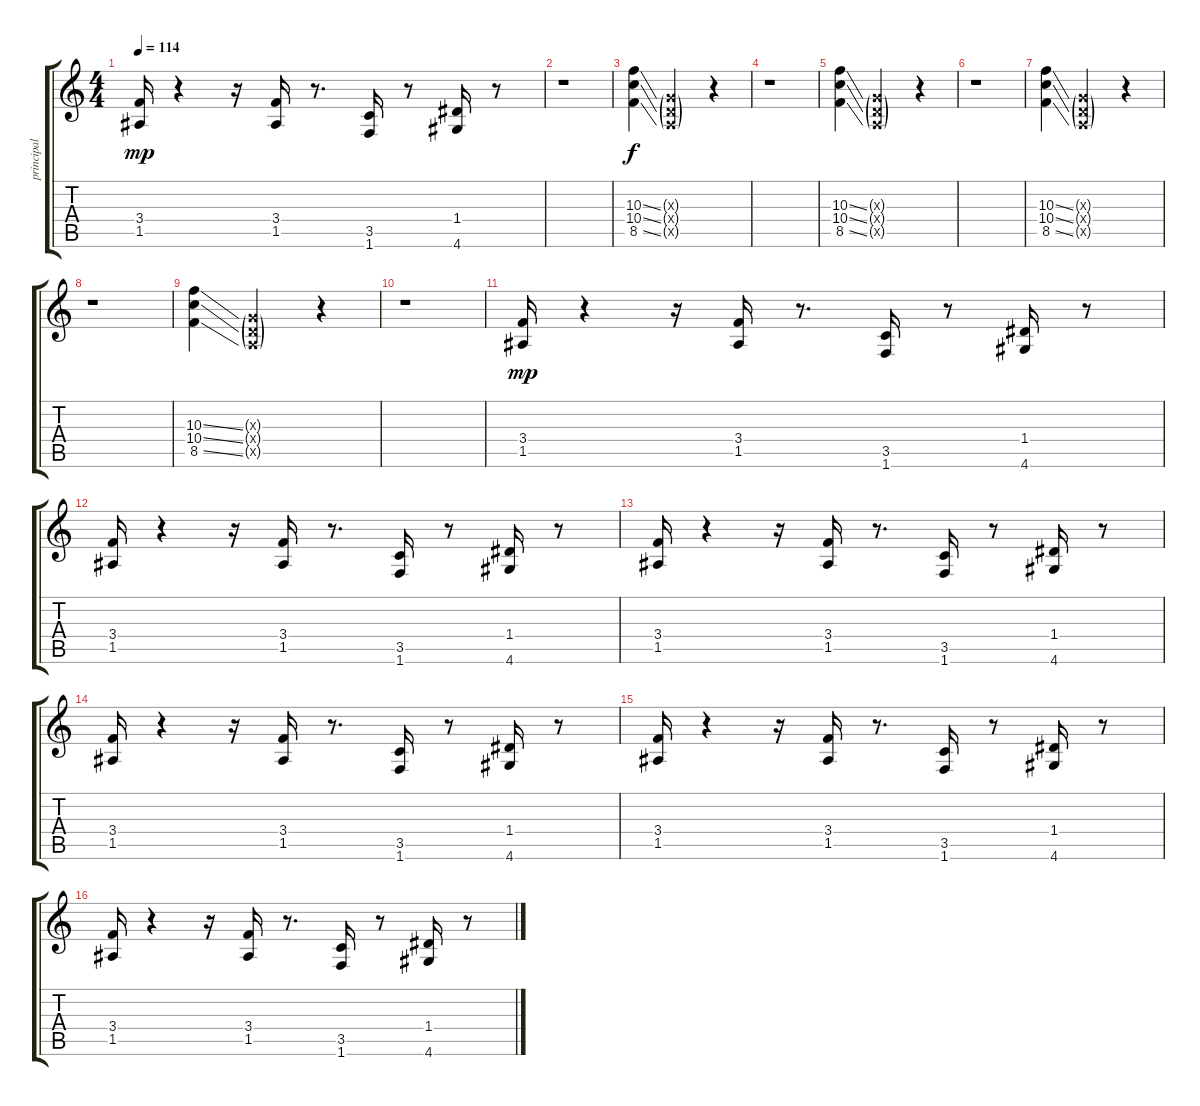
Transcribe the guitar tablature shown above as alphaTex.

\track ("principal" "principal") {instrument distortionguitar}
\staff {score tabs}
\tuning (E4 B3 G3 D3 A2 E2) {hide}
\ts (4 4)
\tempo 114
\clef g2
\ks c
(3.4 1.5).16{dy mp} r.4 r.16 (3.4 1.5).16 r.8{d} (3.5 1.6).16 r.8 (1.4 4.6).16 r.8 |
r.1 |
(10.3{ss} 10.4{ss} 8.5{ss}).4{dy f} (0.3{g x} 0.4{g x} 0.5{g x}).2 r.4 |
r.1 |
(10.3{ss} 10.4{ss} 8.5{ss}).4 (0.3{g x} 0.4{g x} 0.5{g x}).2 r.4 |
r.1 |
(10.3{ss} 10.4{ss} 8.5{ss}).4 (0.3{g x} 0.4{g x} 0.5{g x}).2 r.4 |
r.1 |
(10.3{ss} 10.4{ss} 8.5{ss}).4 (0.3{g x} 0.4{g x} 0.5{g x}).2 r.4 |
r.1 |
(3.4 1.5).16{dy mp} r.4 r.16 (3.4 1.5).16 r.8{d} (3.5 1.6).16 r.8 (1.4 4.6).16 r.8 |
(3.4 1.5).16 r.4 r.16 (3.4 1.5).16 r.8{d} (3.5 1.6).16 r.8 (1.4 4.6).16 r.8 |
(3.4 1.5).16 r.4 r.16 (3.4 1.5).16 r.8{d} (3.5 1.6).16 r.8 (1.4 4.6).16 r.8 |
(3.4 1.5).16 r.4 r.16 (3.4 1.5).16 r.8{d} (3.5 1.6).16 r.8 (1.4 4.6).16 r.8 |
(3.4 1.5).16 r.4 r.16 (3.4 1.5).16 r.8{d} (3.5 1.6).16 r.8 (1.4 4.6).16 r.8 |
(3.4 1.5).16 r.4 r.16 (3.4 1.5).16 r.8{d} (3.5 1.6).16 r.8 (1.4 4.6).16 r.8
